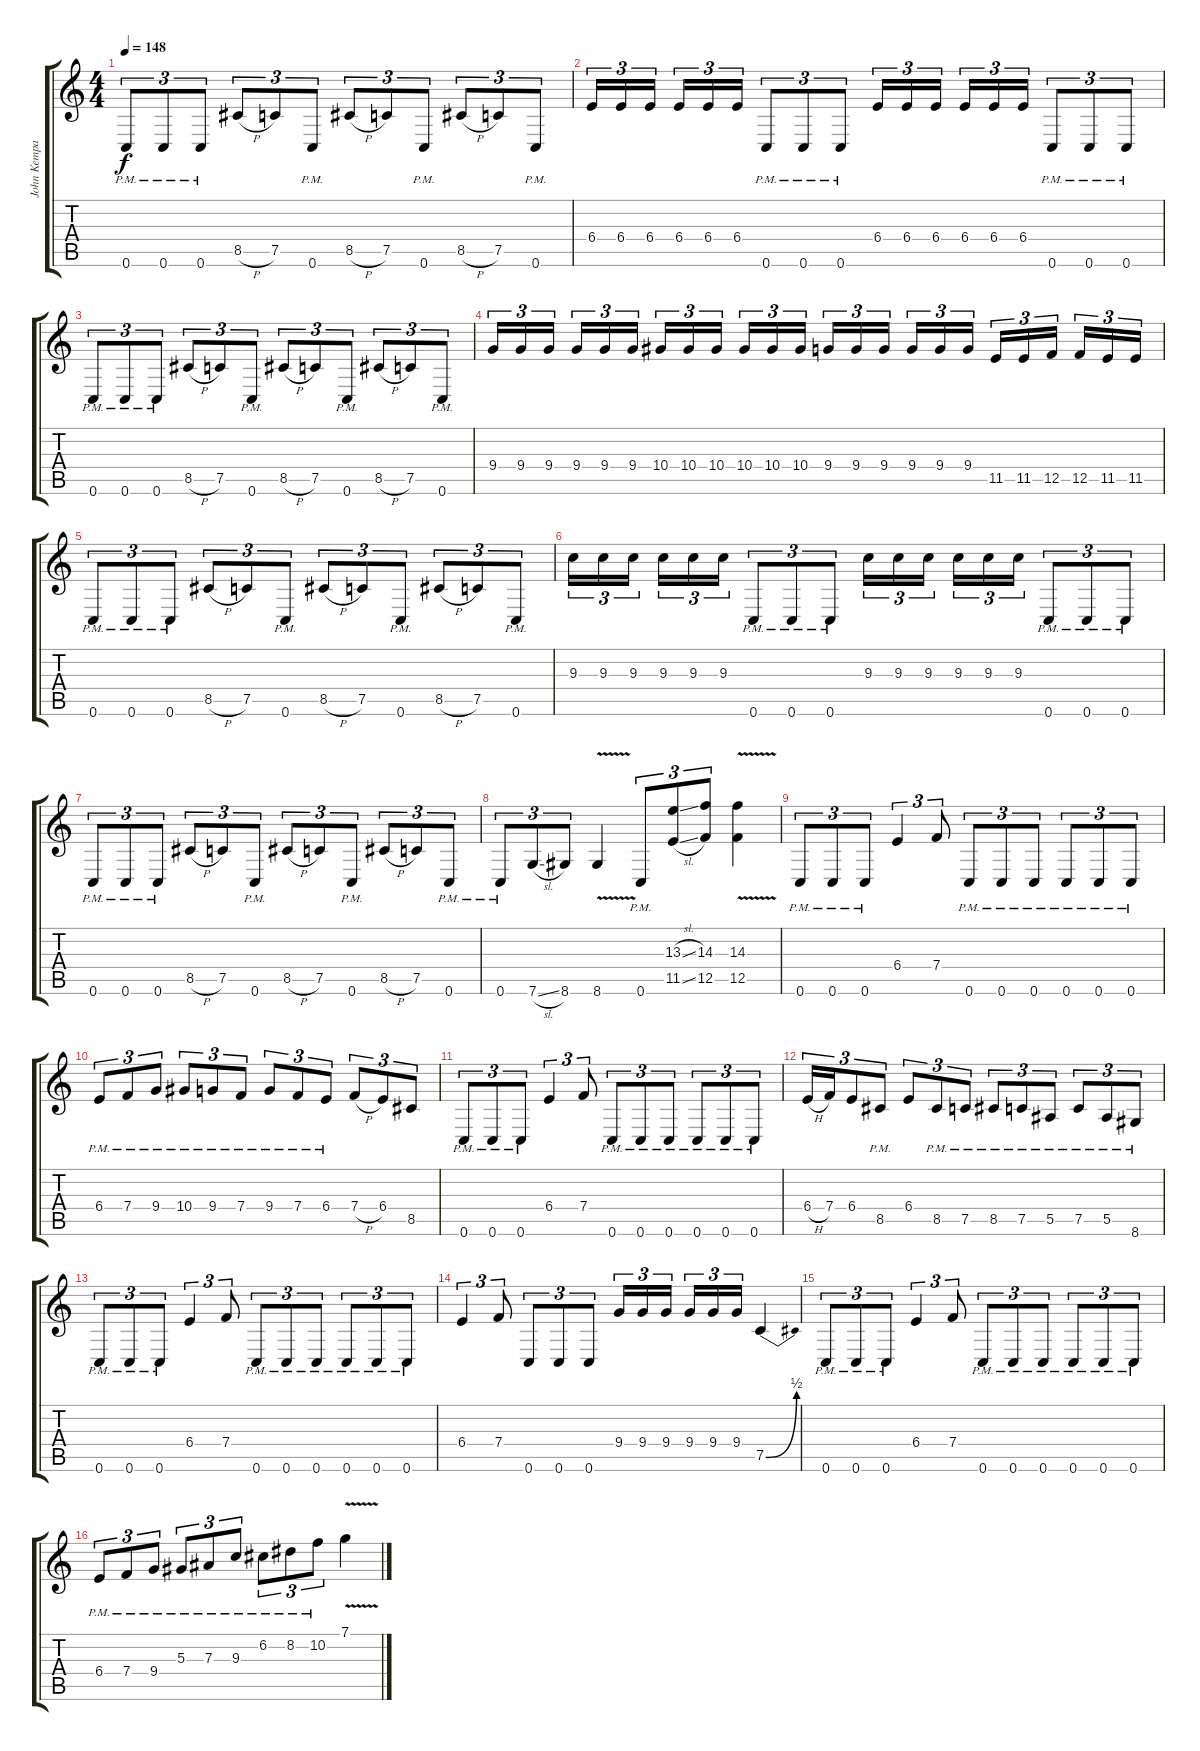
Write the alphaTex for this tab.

\track ("John Kempainen (Rhythm Guitar)" "John Kempa") {instrument distortionguitar}
\staff {score tabs}
\tuning (C4 G3 Eb3 Bb2 F2 C2) {hide}
\ts (4 4)
\tempo 148
\clef g2
\ks c
0.6{pm}.8{tu (3 2) dy f} 0.6{pm}.8{tu (3 2)} 0.6{pm}.8{tu (3 2)} 8.5{h}.8{tu (3 2)} 7.5.8{tu (3 2)} 0.6{pm}.8{tu (3 2)} 8.5{h}.8{tu (3 2)} 7.5.8{tu (3 2)} 0.6{pm}.8{tu (3 2)} 8.5{h}.8{tu (3 2)} 7.5.8{tu (3 2)} 0.6{pm}.8{tu (3 2)} |
6.4.16{tu (3 2)} 6.4.16{tu (3 2)} 6.4.16{tu (3 2)} 6.4.16{tu (3 2)} 6.4.16{tu (3 2)} 6.4.16{tu (3 2)} 0.6{pm}.8{tu (3 2)} 0.6{pm}.8{tu (3 2)} 0.6{pm}.8{tu (3 2)} 6.4.16{tu (3 2)} 6.4.16{tu (3 2)} 6.4.16{tu (3 2)} 6.4.16{tu (3 2)} 6.4.16{tu (3 2)} 6.4.16{tu (3 2)} 0.6{pm}.8{tu (3 2)} 0.6{pm}.8{tu (3 2)} 0.6{pm}.8{tu (3 2)} |
0.6{pm}.8{tu (3 2)} 0.6{pm}.8{tu (3 2)} 0.6{pm}.8{tu (3 2)} 8.5{h}.8{tu (3 2)} 7.5.8{tu (3 2)} 0.6{pm}.8{tu (3 2)} 8.5{h}.8{tu (3 2)} 7.5.8{tu (3 2)} 0.6{pm}.8{tu (3 2)} 8.5{h}.8{tu (3 2)} 7.5.8{tu (3 2)} 0.6{pm}.8{tu (3 2)} |
9.4.16{tu (3 2)} 9.4.16{tu (3 2)} 9.4.16{tu (3 2)} 9.4.16{tu (3 2)} 9.4.16{tu (3 2)} 9.4.16{tu (3 2)} 10.4.16{tu (3 2)} 10.4.16{tu (3 2)} 10.4.16{tu (3 2)} 10.4.16{tu (3 2)} 10.4.16{tu (3 2)} 10.4.16{tu (3 2)} 9.4.16{tu (3 2)} 9.4.16{tu (3 2)} 9.4.16{tu (3 2)} 9.4.16{tu (3 2)} 9.4.16{tu (3 2)} 9.4.16{tu (3 2)} 11.5.16{tu (3 2)} 11.5.16{tu (3 2)} 12.5.16{tu (3 2)} 12.5.16{tu (3 2)} 11.5.16{tu (3 2)} 11.5.16{tu (3 2)} |
0.6{pm}.8{tu (3 2)} 0.6{pm}.8{tu (3 2)} 0.6{pm}.8{tu (3 2)} 8.5{h}.8{tu (3 2)} 7.5.8{tu (3 2)} 0.6{pm}.8{tu (3 2)} 8.5{h}.8{tu (3 2)} 7.5.8{tu (3 2)} 0.6{pm}.8{tu (3 2)} 8.5{h}.8{tu (3 2)} 7.5.8{tu (3 2)} 0.6{pm}.8{tu (3 2)} |
9.3.16{tu (3 2)} 9.3.16{tu (3 2)} 9.3.16{tu (3 2)} 9.3.16{tu (3 2)} 9.3.16{tu (3 2)} 9.3.16{tu (3 2)} 0.6{pm}.8{tu (3 2)} 0.6{pm}.8{tu (3 2)} 0.6{pm}.8{tu (3 2)} 9.3.16{tu (3 2)} 9.3.16{tu (3 2)} 9.3.16{tu (3 2)} 9.3.16{tu (3 2)} 9.3.16{tu (3 2)} 9.3.16{tu (3 2)} 0.6{pm}.8{tu (3 2)} 0.6{pm}.8{tu (3 2)} 0.6{pm}.8{tu (3 2)} |
0.6{pm}.8{tu (3 2)} 0.6{pm}.8{tu (3 2)} 0.6{pm}.8{tu (3 2)} 8.5{h}.8{tu (3 2)} 7.5.8{tu (3 2)} 0.6{pm}.8{tu (3 2)} 8.5{h}.8{tu (3 2)} 7.5.8{tu (3 2)} 0.6{pm}.8{tu (3 2)} 8.5{h}.8{tu (3 2)} 7.5.8{tu (3 2)} 0.6{pm}.8{tu (3 2)} |
0.6{pm}.8{tu (3 2)} 7.6{sl}.8{tu (3 2)} 8.6.8{tu (3 2)} 8.6{v}.4 0.6{pm}.8{tu (3 2)} (13.3{sl} 11.5{sl}).8{tu (3 2)} (14.3 12.5).8{tu (3 2)} (14.3{v} 12.5{v}).4 |
0.6{pm}.8{tu (3 2)} 0.6{pm}.8{tu (3 2)} 0.6{pm}.8{tu (3 2)} 6.4.4{tu (3 2)} 7.4.8{tu (3 2)} 0.6{pm}.8{tu (3 2)} 0.6{pm}.8{tu (3 2)} 0.6{pm}.8{tu (3 2)} 0.6{pm}.8{tu (3 2)} 0.6{pm}.8{tu (3 2)} 0.6{pm}.8{tu (3 2)} |
6.4{pm}.8{tu (3 2)} 7.4{pm}.8{tu (3 2)} 9.4{pm}.8{tu (3 2)} 10.4{pm}.8{tu (3 2)} 9.4{pm}.8{tu (3 2)} 7.4{pm}.8{tu (3 2)} 9.4{pm}.8{tu (3 2)} 7.4{pm}.8{tu (3 2)} 6.4{pm}.8{tu (3 2)} 7.4{h}.8{tu (3 2)} 6.4.8{tu (3 2)} 8.5.8{tu (3 2)} |
0.6{pm}.8{tu (3 2)} 0.6{pm}.8{tu (3 2)} 0.6{pm}.8{tu (3 2)} 6.4.4{tu (3 2)} 7.4.8{tu (3 2)} 0.6{pm}.8{tu (3 2)} 0.6{pm}.8{tu (3 2)} 0.6{pm}.8{tu (3 2)} 0.6{pm}.8{tu (3 2)} 0.6{pm}.8{tu (3 2)} 0.6{pm}.8{tu (3 2)} |
6.4{h}.16{tu (3 2)} 7.4.16{tu (3 2)} 6.4.8{tu (3 2)} 8.5{pm}.8{tu (3 2)} 6.4.8{tu (3 2)} 8.5{pm}.8{tu (3 2)} 7.5{pm}.8{tu (3 2)} 8.5{pm}.8{tu (3 2)} 7.5{pm}.8{tu (3 2)} 5.5{pm}.8{tu (3 2)} 7.5{pm}.8{tu (3 2)} 5.5{pm}.8{tu (3 2)} 8.6{pm}.8{tu (3 2)} |
0.6{pm}.8{tu (3 2)} 0.6{pm}.8{tu (3 2)} 0.6{pm}.8{tu (3 2)} 6.4.4{tu (3 2)} 7.4.8{tu (3 2)} 0.6{pm}.8{tu (3 2)} 0.6{pm}.8{tu (3 2)} 0.6{pm}.8{tu (3 2)} 0.6{pm}.8{tu (3 2)} 0.6{pm}.8{tu (3 2)} 0.6{pm}.8{tu (3 2)} |
6.4.4{tu (3 2)} 7.4.8{tu (3 2)} 0.6.8{tu (3 2)} 0.6.8{tu (3 2)} 0.6.8{tu (3 2)} 9.4.16{tu (3 2)} 9.4.16{tu (3 2)} 9.4.16{tu (3 2)} 9.4.16{tu (3 2)} 9.4.16{tu (3 2)} 9.4.16{tu (3 2)} 7.5{be (bend 0 0 60 2)}.4 |
0.6{pm}.8{tu (3 2)} 0.6{pm}.8{tu (3 2)} 0.6{pm}.8{tu (3 2)} 6.4.4{tu (3 2)} 7.4.8{tu (3 2)} 0.6{pm}.8{tu (3 2)} 0.6{pm}.8{tu (3 2)} 0.6{pm}.8{tu (3 2)} 0.6{pm}.8{tu (3 2)} 0.6{pm}.8{tu (3 2)} 0.6{pm}.8{tu (3 2)} |
6.4{pm}.8{tu (3 2)} 7.4{pm}.8{tu (3 2)} 9.4{pm}.8{tu (3 2)} 5.3{pm}.8{tu (3 2)} 7.3{pm}.8{tu (3 2)} 9.3{pm}.8{tu (3 2)} 6.2{pm}.8{tu (3 2)} 8.2{pm}.8{tu (3 2)} 10.2{pm}.8{tu (3 2)} 7.1{v}.4
